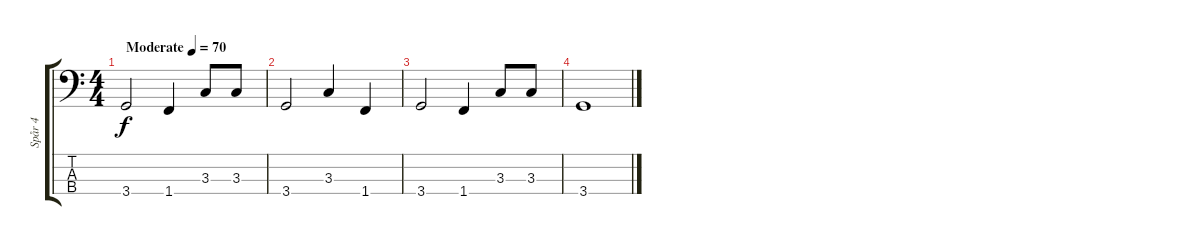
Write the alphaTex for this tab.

\track ("Spår 4" "Spår 4") {instrument electricbassfinger}
\staff {score tabs}
\tuning (G2 D2 A1 E1) {hide}
\ts (4 4)
\tempo (70 "Moderate")
\clef f4
\ks c
3.4.2{dy f instrument electricbassfinger} 1.4.4 3.3.8 3.3.8 |
3.4.2 3.3.4 1.4.4 |
3.4.2 1.4.4 3.3.8 3.3.8 |
3.4.1
